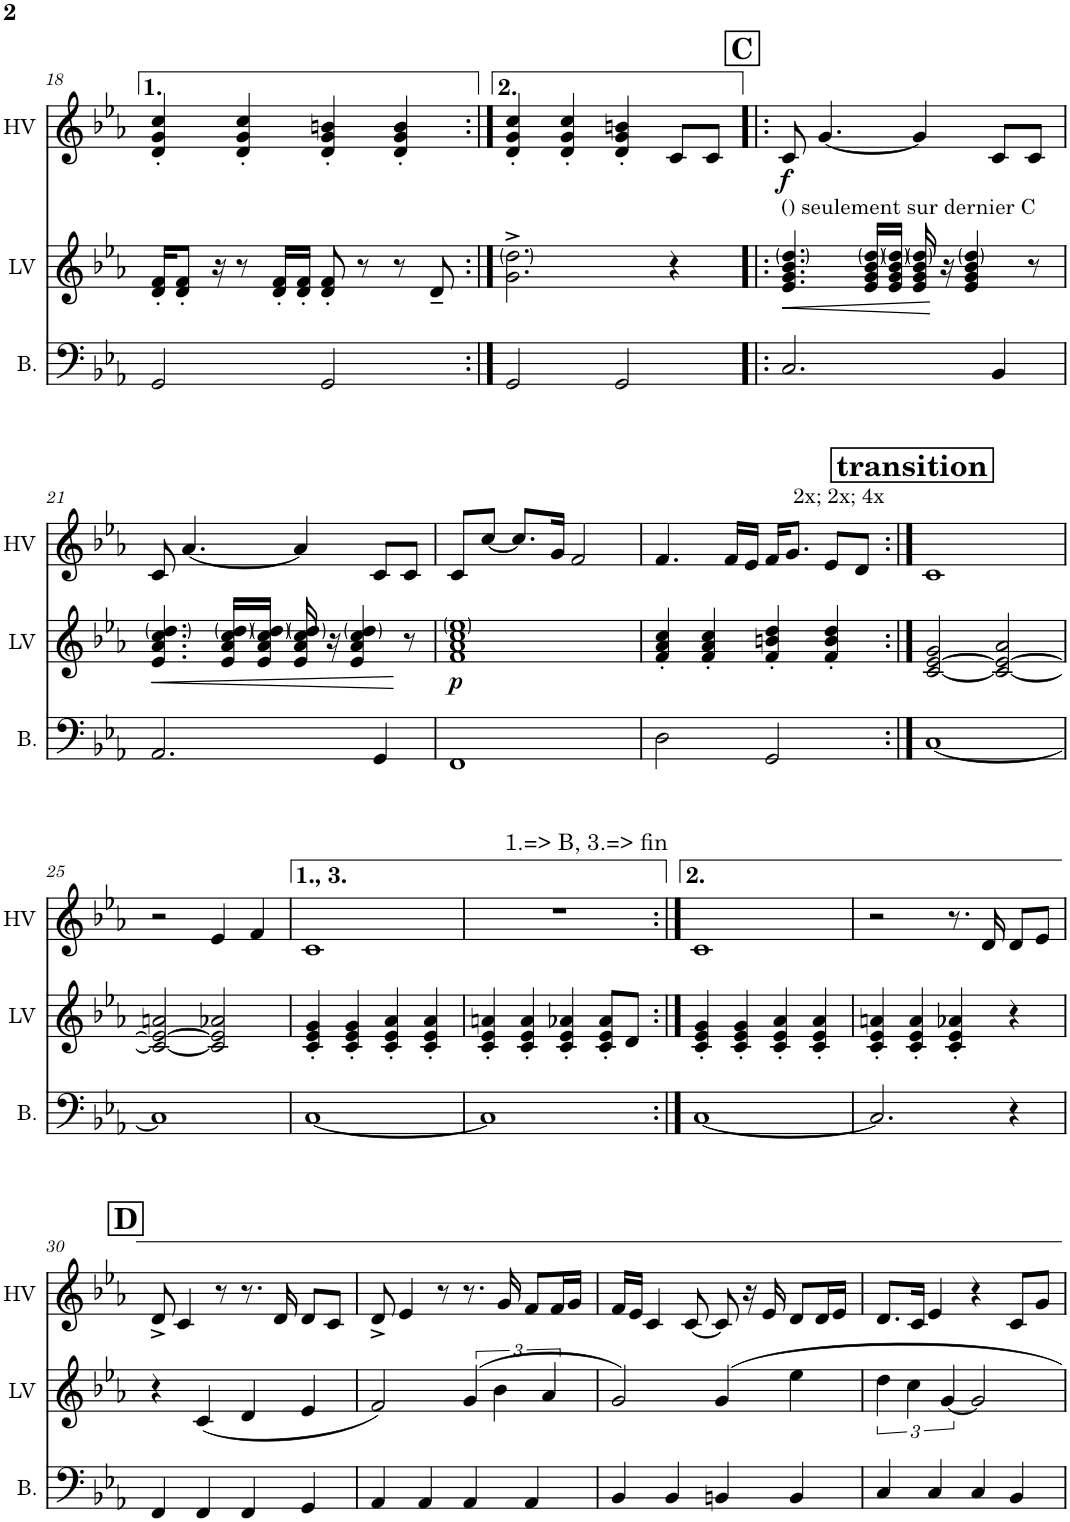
**kern	**kern	**dynam	**kern	**dynam
*part3	*part2	*part2	*part1	*part1
*staff3	*staff2	*staff2	*staff1	*staff1
*I"Bass	*I"Low Voice	*	*I"High Voice	*
*I'B.	*I'LV	*	*I'HV	*
!!LO:PB:g=z
*clefF4	*clefG2	*	*clefG2	*
*	*Trd8c14	*	*Trd1c2	*
*k[b-e-a-]	*k[b-e-a-]	*	*k[b-e-a-]	*
*M4/4	*M4/4	*	*M4/4	*
=18	=18	=18	=18	=18
2GG/	16d/' 16f/'KL	.	4d/' 4g/' 4cc/'	.
.	8d/' 8f/'J	.	.	.
.	16r	.	.	.
.	8r	.	4d/' 4g/' 4cc/'	.
.	16d/' 16f/'LL	.	.	.
.	16d/' 16f/'JJ	.	.	.
2GG/	8d/' 8f/'	.	4d/' 4g/' 4bn/'	.
.	8r	.	.	.
.	8r	.	4d/' 4g/' 4b/'	.
.	8d~/	.	.	.
=19:|!	=19:|!	=19:|!	=19:|!	=19:|!
2GG/	2.g\^ 2.dd\^	.	4d/' 4g/' 4cc/'	.
.	.	.	4d/' 4g/' 4cc/'	.
2GG/	.	.	4d/' 4g/' 4bn/'	.
.	4r	.	8c/L	.
.	.	.	8c/J	.
!!LO:REH:place=s1:a:B:cj:fs=14:t=C
=20!|:	=20!|:	=20!|:	=20!|:	=20!|:
!	!LO:TX:a:t=() seulement sur dernier C	!	!	!
!	!	!LO:HP:b	!	!LO:DY:b
2.C/	4.e-/ 4.g/ 4.b-/ 4.dd/	<	8c/	f
.	.	.	[4.g/	.
.	16e-/ 16g/ 16b-/ 16dd/LL	.	.	.
.	16e-/ 16g/ 16b-/ 16dd/JJ	.	.	.
.	16e-/ 16g/ 16b-/ 16dd/	.	4g/]	.
.	16r	[	.	.
.	4e-/ 4g/ 4b-/ 4dd/	.	.	.
4BB-/	.	.	8c/L	.
.	8r	.	8c/J	.
!!LO:LB:g=z
=21	=21	=21	=21	=21
!	!	!LO:HP:b	!	!
2.AA-/	4.e-/ 4.a-/ 4.cc/ 4.dd/	<	8c/	.
.	.	.	[4.a-/	.
.	16e-/ 16a-/ 16cc/ 16dd/LL	.	.	.
.	16e-/ 16a-/ 16cc/ 16dd/JJ	.	.	.
.	16e-/ 16a-/ 16cc/ 16dd/	.	4a-/]	.
.	16r	.	.	.
.	4e-/ 4a-/ 4cc/ 4dd/	.	.	.
4GG/	.	.	8c/L	.
.	8r	[	8c/J	.
=22	=22	=22	=22	=22
!	!	!LO:DY:b	!	!
1FF	1f 1a- 1cc 1ee-	p	8c/L	.
.	.	.	[8cc/J	.
.	.	.	8.cc/L]	.
.	.	.	16g/Jk	.
.	.	.	2f/	.
=23	=23	=23	=23	=23
2D\	4f/' 4a-/' 4cc/'	.	4.f/	.
.	4f/' 4a-/' 4cc/'	.	.	.
.	.	.	16f/LL	.
.	.	.	16e-/JJ	.
2GG/	4f/' 4bn/' 4dd/'	.	16f/KL	.
.	.	.	8.g/J	.
.	4f/' 4b/' 4dd/'	.	8e-/L	.
!	!	!	!LO:TX:a:t=2x; 2x; 4x	!
.	.	.	8d/J	.
!!LO:REH:place=s1:a:B:cj:fs=14:t=transition
=24:|!	=24:|!	=24:|!	=24:|!	=24:|!
[1C	[2c/ [2e-/ 2g/	.	1c	.
.	2c/_ 2e-/_ 2a-/	.	.	.
!!LO:LB:g=z
=25	=25	=25	=25	=25
1C]	2c/_ 2e-/_ 2an/	.	2r	.
.	2c/] 2e-/] 2a-X/	.	4e-/	.
.	.	.	4f/	.
=26	=26	=26	=26	=26
[1C	4c/' 4e-/' 4g/'	.	1c	.
.	4c/' 4e-/' 4g/'	.	.	.
.	4c/' 4e-/' 4a-/'	.	.	.
.	4c/' 4e-/' 4a-/'	.	.	.
=27	=27	=27	=27	=27
1C]	4c/' 4e-/' 4an/'	.	1r	.
.	4c/' 4e-/' 4a/'	.	.	.
.	4c/' 4e-/' 4a-X/'	.	.	.
.	8c/' 8e-/' 8a-/'L	.	.	.
.	8d/J	.	.	.
=28:|!	=28:|!	=28:|!	=28:|!	=28:|!
[1C	4c/' 4e-/' 4g/'	.	1c	.
.	4c/' 4e-/' 4g/'	.	.	.
.	4c/' 4e-/' 4a-/'	.	.	.
.	4c/' 4e-/' 4a-/'	.	.	.
=29	=29	=29	=29	=29
2.C/]	4c/' 4e-/' 4an/'	.	2r	.
.	4c/' 4e-/' 4a/'	.	.	.
.	4c/' 4e-/' 4a-X/'	.	8.r	.
.	.	.	16d/	.
4r	4r	.	8d/L	.
.	.	.	8e-/J	.
!!LO:LB:g=z
!!LO:REH:place=s1:a:B:cj:fs=14:t=D
=30	=30	=30	=30	=30
4FF/	4r	.	8d^/	.
.	.	.	4c/	.
4FF/	(4c/	.	.	.
.	.	.	8r	.
4FF/	4d/	.	8.r	.
.	.	.	16d/	.
4GG/	4e-/	.	8d/L	.
.	.	.	8c/J	.
=31	=31	=31	=31	=31
4AA-/	2f/)	.	8d^/	.
.	.	.	4e-/	.
4AA-/	.	.	.	.
.	.	.	8r	.
4AA-/	(6g/	.	8.r	.
.	6b-\	.	.	.
.	.	.	16g/	.
4AA-/	.	.	8f/L	.
.	6a-/	.	.	.
.	.	.	16f/L	.
.	.	.	16g/JJ	.
=32	=32	=32	=32	=32
4BB-/	2g/)	.	16f/LL	.
.	.	.	16e-/JJ	.
.	.	.	4c/	.
4BB-/	.	.	.	.
.	.	.	[8c/	.
4BBn/	4g/	.	8c/]	.
.	.	.	16r	.
.	.	.	16e-/	.
4BB/	4ee-\	.	8d/L	.
.	.	.	16d/L	.
.	.	.	16e-/JJ	.
=33	=33	=33	=33	=33
4C/	6dd\	.	8.d/L	.
.	6cc\	.	.	.
.	.	.	16c/Jk	.
4C/	.	.	4e-/	.
.	[6g/	.	.	.
4C/	2g/]	.	4r	.
4BB-/	.	.	8c/L	.
.	.	.	8g/J	.
=	=	=	=	=
*-	*-	*-	*-	*-
